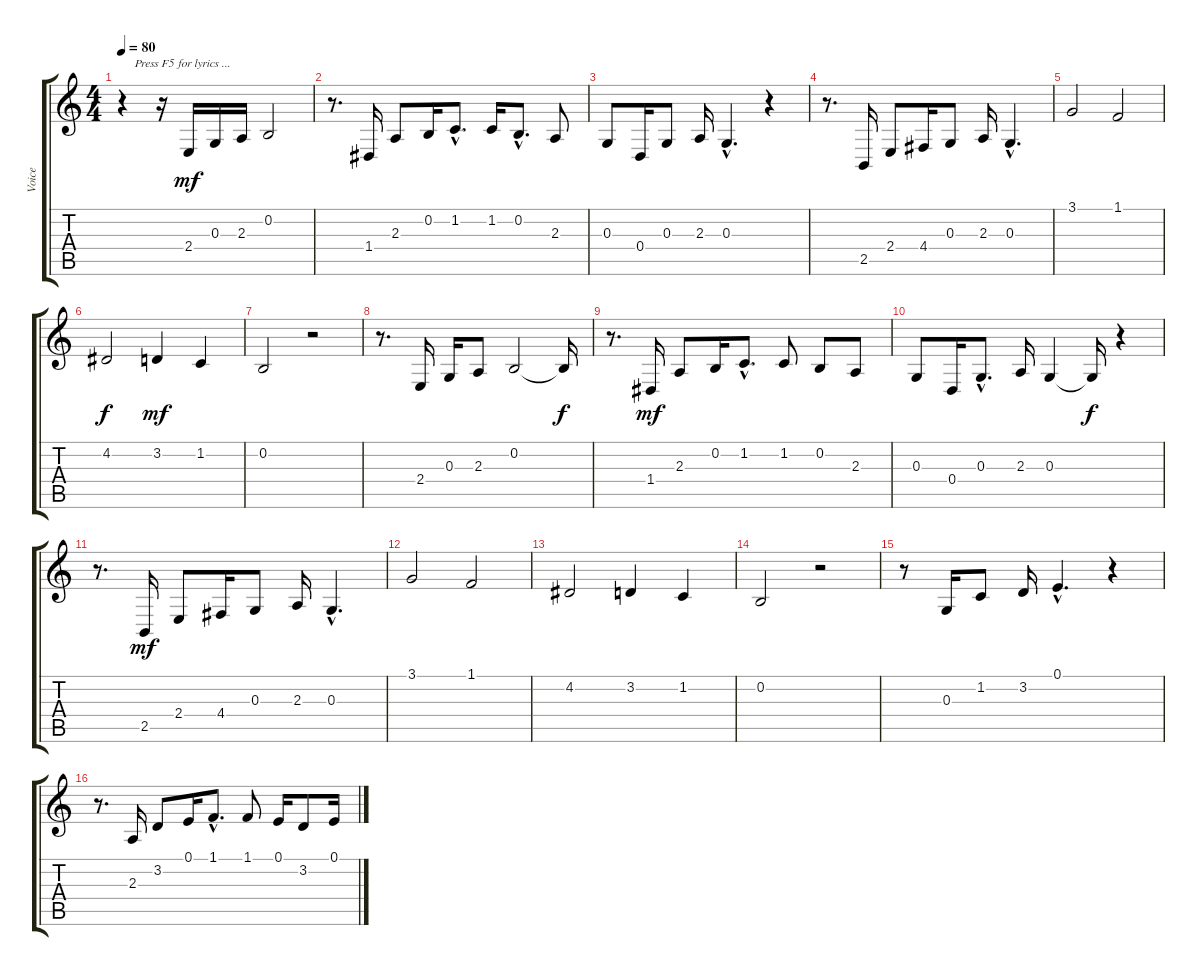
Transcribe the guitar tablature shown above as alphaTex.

\track ("Voice" "Voice") {instrument ocarina}
\staff {score tabs}
\tuning (E4 B3 G3 D3 A2 D2) {hide}
\ts (4 4)
\section ("" "")
\tempo 80
\clef g2
\ks c
r.4{txt "    Press F5 for lyrics ..." dy mf instrument ocarina} r.16 2.4.16 0.3.16 2.3.16 0.2.2 |
r.8{d} 1.4.16 2.3.8 0.2.16 1.2{hac}.8{d} 1.2.16 0.2{hac}.8{d} 2.3.8 |
0.3.8 0.4.16 0.3.8 2.3.16 0.3{hac}.4{d} r.4 |
r.8{d} 2.5.16 2.4.8 4.4.16 0.3.8 2.3.16 0.3{hac}.4{d} |
3.1.2 1.1.2 |
4.2.2{dy f} 3.2.4{dy mf} 1.2.4 |
0.2.2 r.2 |
r.8{d} 2.4.16 0.3.16 2.3.8 0.2.2 0.2{t}.16{dy f} |
r.8{d} 1.4.16{dy mf} 2.3.8 0.2.16 1.2{hac}.8{d} 1.2.8 0.2.8 2.3.8 |
0.3.8 0.4.16 0.3{hac}.8{d} 2.3.16 0.3.4 0.3{t}.16{dy f} r.4 |
r.8{d} 2.5.16{dy mf} 2.4.8 4.4.16 0.3.8 2.3.16 0.3{hac}.4{d} |
3.1.2 1.1.2 |
4.2.2 3.2.4 1.2.4 |
0.2.2 r.2 |
r.8 0.3.16 1.2.8 3.2.16 0.1{hac}.4{d} r.4 |
r.8{d} 2.3.16 3.2.8 0.1.16 1.1{hac}.8{d} 1.1.8 0.1.16 3.2.8 0.1.16
